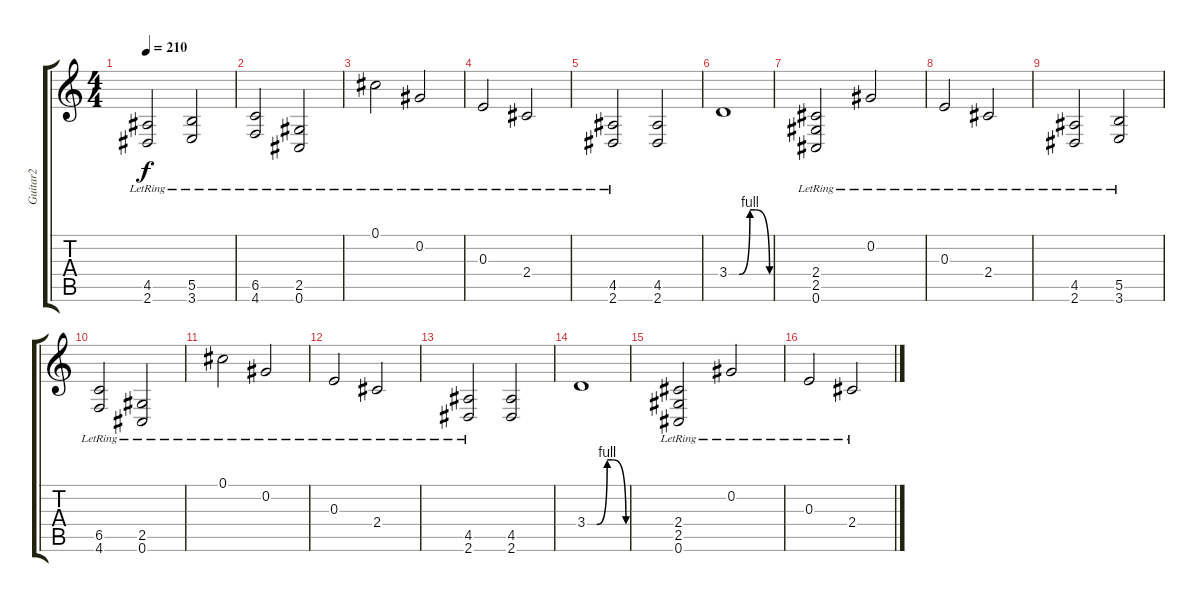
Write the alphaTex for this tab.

\track ("Guitar2" "Guitar2") {instrument distortionguitar}
\staff {score tabs}
\tuning (Db4 Ab3 E3 B2 Gb2 Db2) {hide}
\ts (4 4)
\tempo 210
\clef g2
\ks c
(4.5{lr} 2.6{lr}).2{dy f} (5.5{lr} 3.6{lr}).2 |
(6.5{lr} 4.6{lr}).2 (2.5{lr} 0.6{lr}).2 |
0.1{lr}.2 0.2{lr}.2 |
0.3{lr}.2 2.4{lr}.2 |
(4.5{lr} 2.6{lr}).2 (4.5 2.6).2 |
3.4{be (custom 0 0 15 0 31 4 39 4 60 0)}.1 |
(2.4{lr} 2.5{lr} 0.6{lr}).2 0.2{lr}.2 |
0.3{lr}.2 2.4{lr}.2 |
(4.5{lr} 2.6{lr}).2 (5.5{lr} 3.6{lr}).2 |
(6.5{lr} 4.6{lr}).2 (2.5{lr} 0.6{lr}).2 |
0.1{lr}.2 0.2{lr}.2 |
0.3{lr}.2 2.4{lr}.2 |
(4.5{lr} 2.6{lr}).2 (4.5 2.6).2 |
3.4{be (custom 0 0 15 0 31 4 39 4 60 0)}.1 |
(2.4{lr} 2.5{lr} 0.6{lr}).2 0.2{lr}.2 |
0.3{lr}.2 2.4{lr}.2
